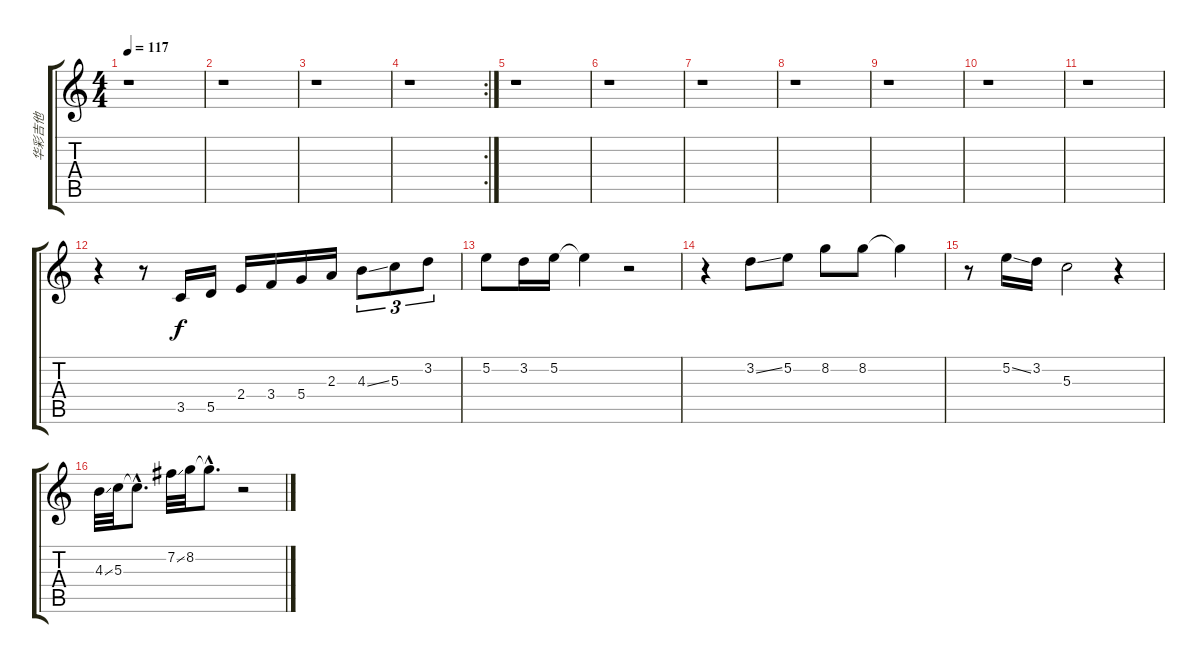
\track ("华彩吉他" "华彩吉他") {instrument acousticguitarnylon}
\staff {score tabs}
\tuning (E4 B3 G3 D3 A2 E2) {hide}
\ts (4 4)
\tempo 117
\clef g2
\ks c
r.1{dy f} |
r.1 |
r.1 |
\rc 2
r.1 |
r.1 |
r.1 |
r.1 |
r.1 |
r.1 |
r.1 |
r.1 |
r.4 r.8 3.5.16 5.5.16 2.4.16 3.4.16 5.4.16 2.3.16 4.3{ss}.8{tu (3 2)} 5.3.8{tu (3 2)} 3.2.8{tu (3 2)} |
5.2.8 3.2.16 5.2.16 5.2{t}.4 r.2 |
r.4 3.2{ss}.8 5.2.8 8.2.8 8.2.8 8.2{t}.4 |
r.8 5.2{ss}.16 3.2.16 5.3.2 r.4 |
4.3{ss}.32 5.3.32 5.3{hac t}.8{d} 7.2{ss}.32 8.2.32 8.2{hac t}.8{d} r.2
